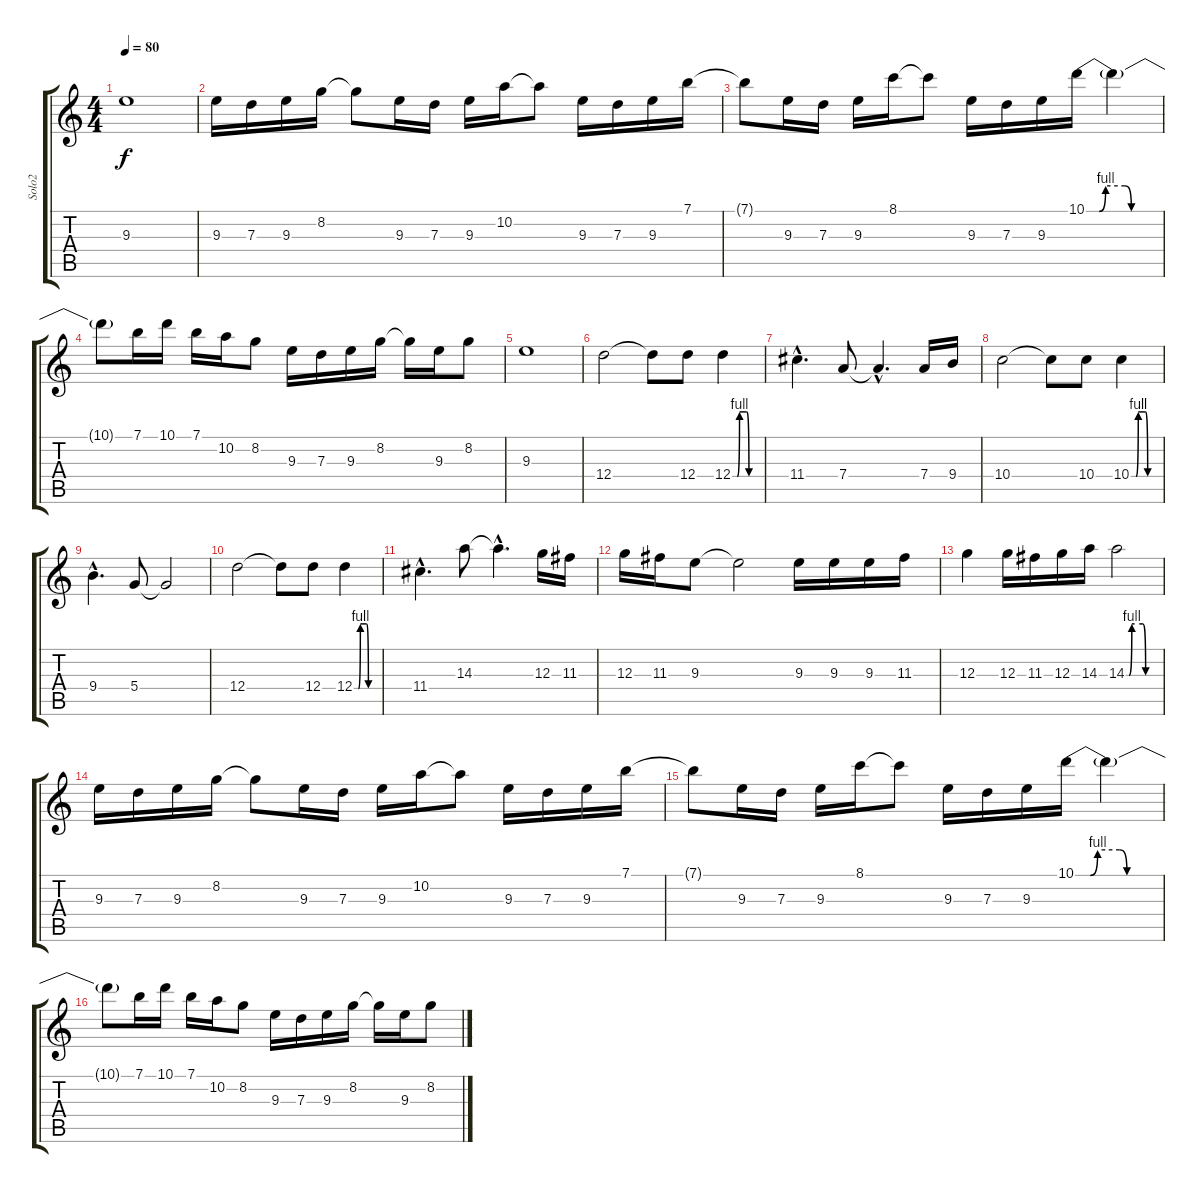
\track ("Solo2" "Solo2") {instrument overdrivenguitar}
\staff {score tabs}
\tuning (E4 B3 G3 D3 A2 E2) {hide}
\ts (4 4)
\tempo 80
\clef g2
\ks c
9.3.1{dy f} |
9.3.16 7.3.16 9.3.16 8.2.16 8.2{t}.8 9.3.16 7.3.16 9.3.16 10.2.16 10.2{t}.8 9.3.16 7.3.16 9.3.16 7.1.16 |
7.1{t}.8 9.3.16 7.3.16 9.3.16 8.1.16 8.1{t}.8 9.3.16 7.3.16 9.3.16 10.1{be (custom 0 0 10 0 15 4 30 4 35 0 45 0 60 0)}.16 10.1{t}.4 |
10.1{t}.8 7.1.16 10.1.16 7.1.16 10.2.16 8.2.8 9.3.16 7.3.16 9.3.16 8.2.16 8.2{t}.16 9.3.16 8.2.8 |
9.3.1 |
12.4.2 12.4{t}.8 12.4.8 12.4{be (custom 0 0 10 0 15 4 30 4 35 0 45 0 60 0)}.4 |
11.4{hac}.4{d} 7.4.8 7.4{hac t}.4{d} 7.4.16 9.4.16 |
10.4.2 10.4{t}.8 10.4.8 10.4{be (custom 0 0 10 0 15 4 30 4 35 0 45 0 60 0)}.4 |
9.4{hac}.4{d} 5.4.8 5.4{t}.2 |
12.4.2 12.4{t}.8 12.4.8 12.4{be (custom 0 0 10 0 15 4 30 4 35 0 45 0 60 0)}.4 |
11.4{hac}.4{d} 14.3.8 14.3{hac t}.4{d} 12.3.16 11.3.16 |
12.3.16 11.3.16 9.3.8 9.3{t}.2 9.3.16 9.3.16 9.3.16 11.3.16 |
12.3.4 12.3.16 11.3.16 12.3.16 14.3.16 14.3{be (custom 0 0 5 0 10 4 15 4 30 4 35 0 45 0 60 0)}.2 |
9.3.16 7.3.16 9.3.16 8.2.16 8.2{t}.8 9.3.16 7.3.16 9.3.16 10.2.16 10.2{t}.8 9.3.16 7.3.16 9.3.16 7.1.16 |
7.1{t}.8 9.3.16 7.3.16 9.3.16 8.1.16 8.1{t}.8 9.3.16 7.3.16 9.3.16 10.1{be (custom 0 0 10 0 15 4 30 4 35 0 45 0 60 0)}.16 10.1{t}.4 |
10.1{t}.8 7.1.16 10.1.16 7.1.16 10.2.16 8.2.8 9.3.16 7.3.16 9.3.16 8.2.16 8.2{t}.16 9.3.16 8.2.8
